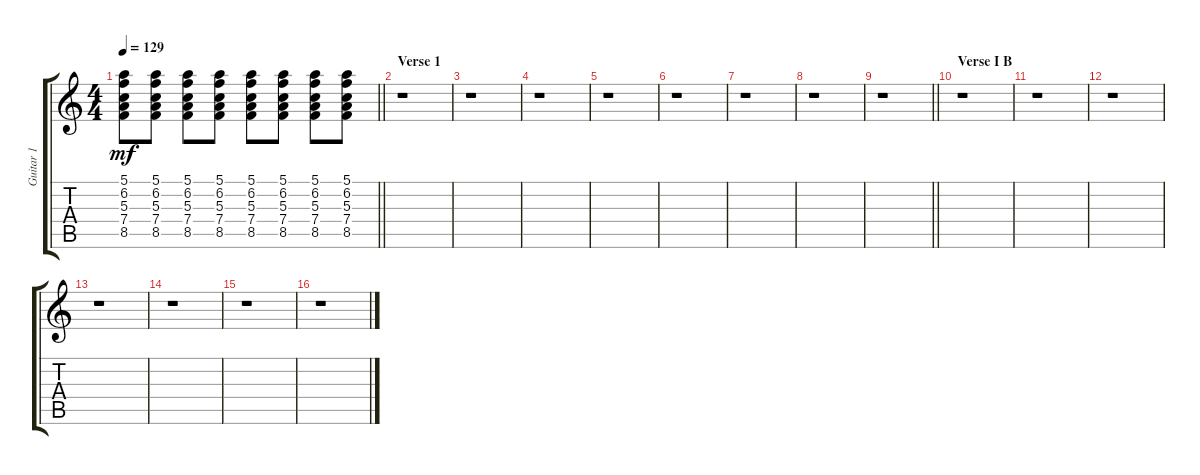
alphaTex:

\track ("Guitar 1" "Guitar 1") {instrument overdrivenguitar}
\staff {score tabs}
\tuning (E4 B3 G3 D3 A2 E2) {hide}
\ts (4 4)
\tempo 129
\clef g2
\barLineRight lightlight
\ks c
(5.1 6.2 5.3 7.4 8.5).8{dy mf} (5.1 6.2 5.3 7.4 8.5).8 (5.1 6.2 5.3 7.4 8.5).8 (5.1 6.2 5.3 7.4 8.5).8 (5.1 6.2 5.3 7.4 8.5).8 (5.1 6.2 5.3 7.4 8.5).8 (5.1 6.2 5.3 7.4 8.5).8 (5.1 6.2 5.3 7.4 8.5).8 |
\section ("" "Verse 1")
r.1 |
r.1 |
r.1 |
r.1 |
r.1 |
r.1 |
r.1 |
\barLineRight lightlight
r.1 |
\section ("" "Verse I B")
r.1 |
r.1 |
r.1 |
r.1 |
r.1 |
r.1 |
r.1
